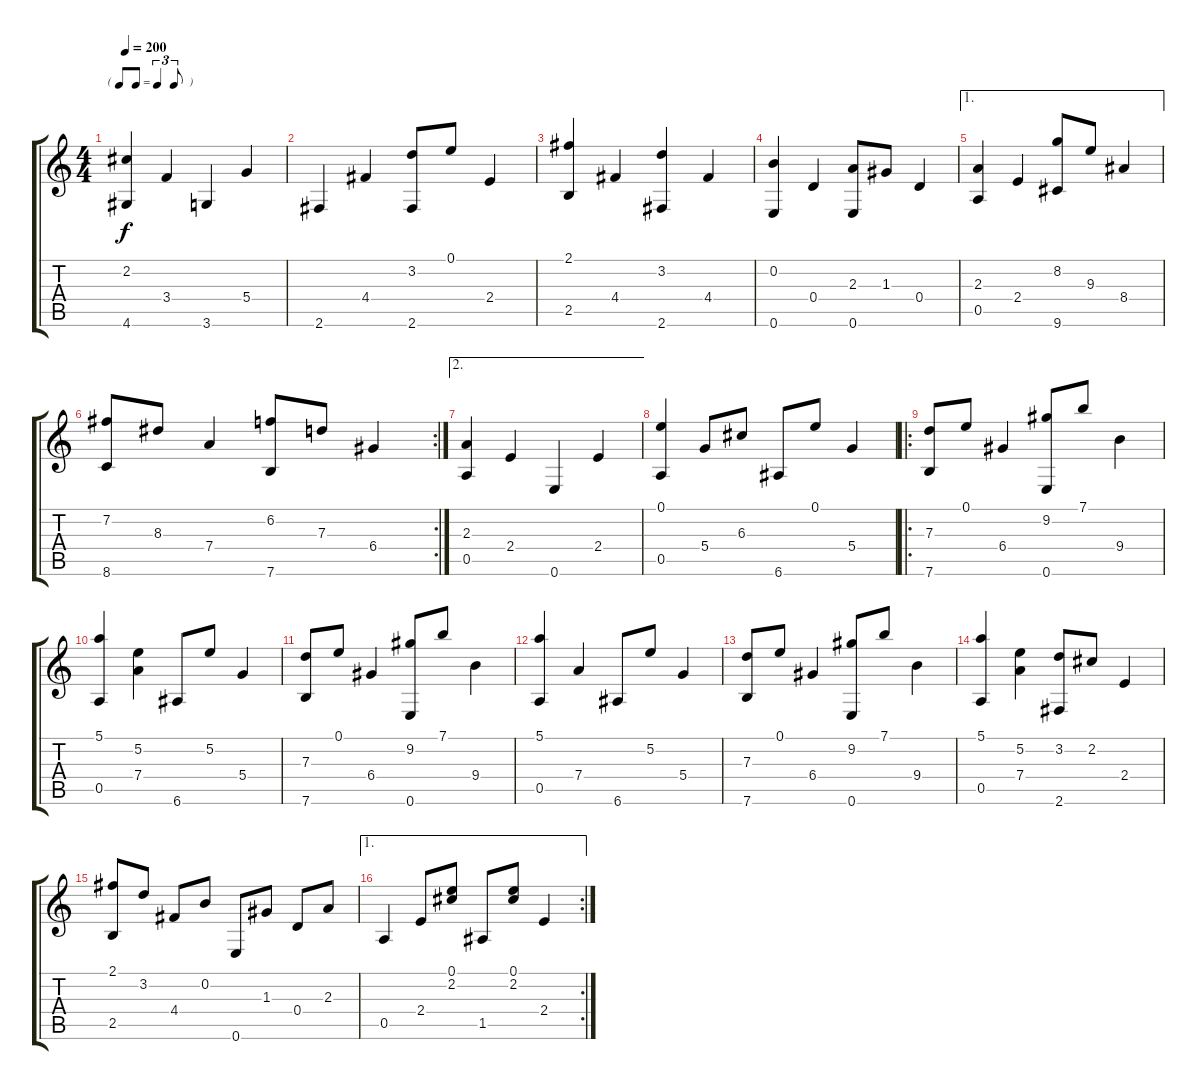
\track "" {instrument acousticguitarsteel}
\staff {score tabs}
\tuning (E4 B3 G3 D3 A2 E2) {hide}
\ts (4 4)
\tf triplet8th
\tempo 200
\clef g2
\ks c
(2.2 4.6).4{dy f} 3.4.4 3.6.4 5.4.4 |
2.6.4 4.4.4 (3.2 2.6).8 0.1.8 2.4.4 |
(2.1 2.5).4 4.4.4 (3.2 2.6).4 4.4.4 |
(0.2 0.6).4 0.4.4 (2.3 0.6).8 1.3.8 0.4.4 |
\ae 1
(2.3 0.5).4 2.4.4 (8.2 9.6).8 9.3.8 8.4.4 |
\rc 2
(7.2 8.6).8 8.3.8 7.4.4 (6.2 7.6).8 7.3.8 6.4.4 |
\ae 2
(2.3 0.5).4 2.4.4 0.6.4 2.4.4 |
(0.1 0.5).4 5.4.8 6.3.8 6.6.8 0.1.8 5.4.4 |
\ro
(7.3 7.6).8 0.1.8 6.4.4 (9.2 0.6).8 7.1.8 9.4.4 |
(5.1 0.5).4 (5.2 7.4).4 6.6.8 5.2.8 5.4.4 |
(7.3 7.6).8 0.1.8 6.4.4 (9.2 0.6).8 7.1.8 9.4.4 |
(5.1 0.5).4 7.4.4 6.6.8 5.2.8 5.4.4 |
(7.3 7.6).8 0.1.8 6.4.4 (9.2 0.6).8 7.1.8 9.4.4 |
(5.1 0.5).4 (5.2 7.4).4 (3.2 2.6).8 2.2.8 2.4.4 |
(2.1 2.5).8 3.2.8 4.4.8 0.2.8 0.6.8 1.3.8 0.4.8 2.3.8 |
\ae 1
\rc 2
0.5.4 2.4.8 (0.1 2.2).8 1.5.8 (0.1 2.2).8 2.4.4
